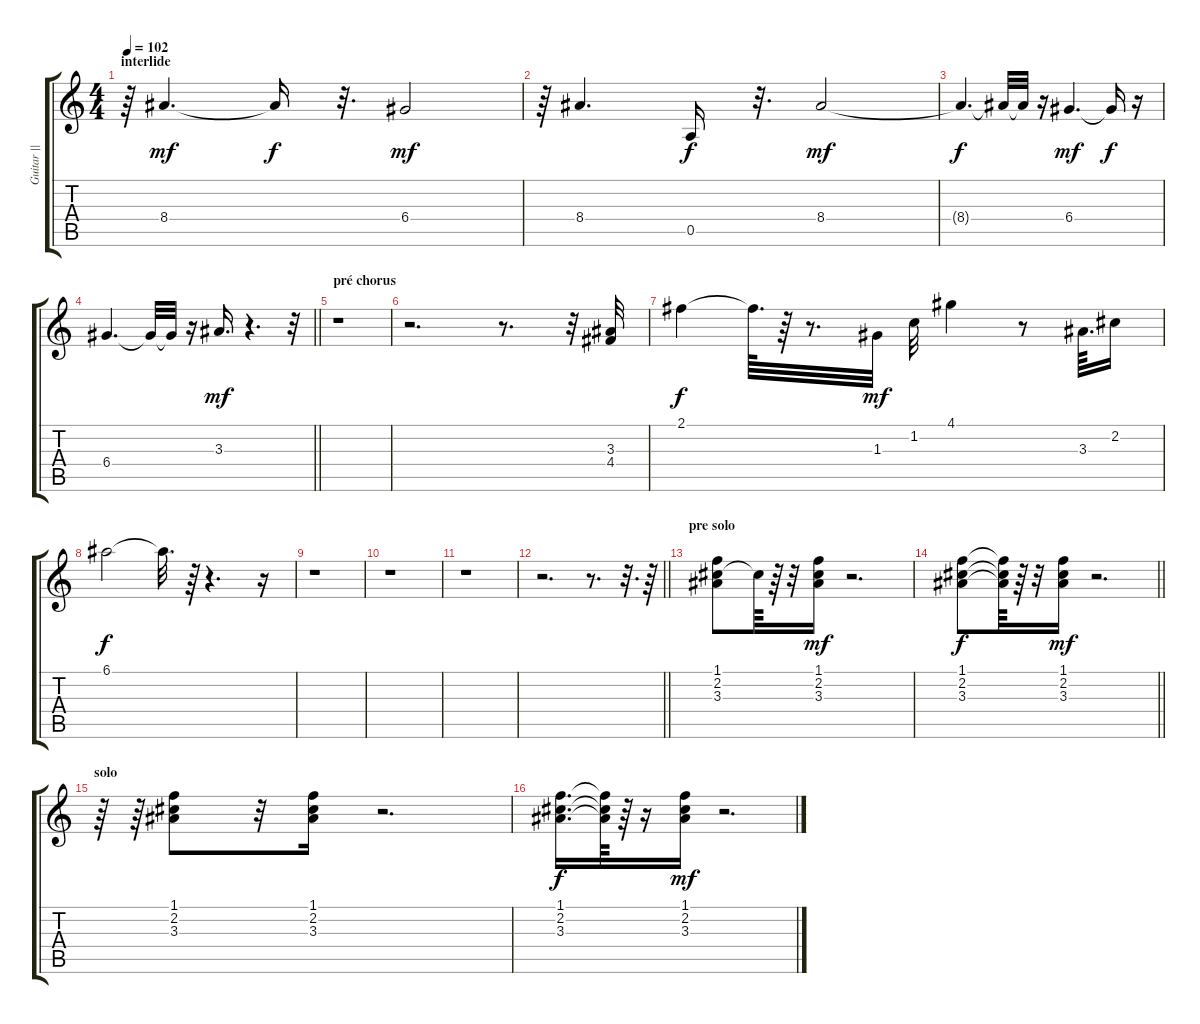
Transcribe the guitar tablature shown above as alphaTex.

\track ("Guitar ||" "Guitar ||") {instrument acousticguitarsteel}
\staff {score tabs}
\tuning (E4 B3 G3 D3 A2 E2) {hide}
\ts (4 4)
\section ("" "interlide")
\tempo 102
\clef g2
\ks c
r.64{dy mf} 8.4.4{d} 8.4{t}.16{dy f} r.32{d} 6.4.2{dy mf} |
r.64 8.4.4{d} 0.5.16{dy f} r.32{d} 8.4.2{dy mf} |
8.4{t}.4{d dy f} 8.4{t}.32 8.4{t}.32 r.16 6.4.4{d dy mf} 6.4{t}.16{dy f} r.16 |
\barLineRight lightlight
6.4.4{d} 6.4{t}.32 6.4{t}.32 r.16 3.3.16{d dy mf} r.4{d} r.32 |
\section ("" "pré chorus")
r.1 |
r.2{d} r.8{d} r.32 (3.3 4.4).32 |
2.1.4{dy f} 2.1{t}.64{d} r.64 r.8{d} 1.3.32{dy mf} 1.2.32 4.1.4 r.8 3.3.64{d} 2.2.16 |
6.1.2{dy f} 6.1{t}.32{d} r.64 r.4{d} r.16 |
r.1 |
r.1 |
r.1 |
\barLineRight lightlight
r.2{d} r.8{d} r.32{d} r.64 |
\section ("" "pre solo")
(1.1 2.2 3.3).8 2.2{t}.64 r.64 r.32 (1.1 2.2 3.3).16{dy mf} r.2{d} |
\barLineRight lightlight
(1.1 2.2 3.3).8{dy f} (1.1{t} 2.2{t} 3.3{t}).64 r.64 r.32 (1.1 2.2 3.3).16{dy mf} r.2{d} |
\section ("" "solo")
r.64 r.64 (1.1 2.2 3.3).8 r.32 (1.1 2.2 3.3).16 r.2{d} |
(1.1 2.2 3.3).16{d dy f} (1.1{t} 2.2{t} 3.3{t}).64 r.64 r.16 (1.1 2.2 3.3).16{dy mf} r.2{d}
